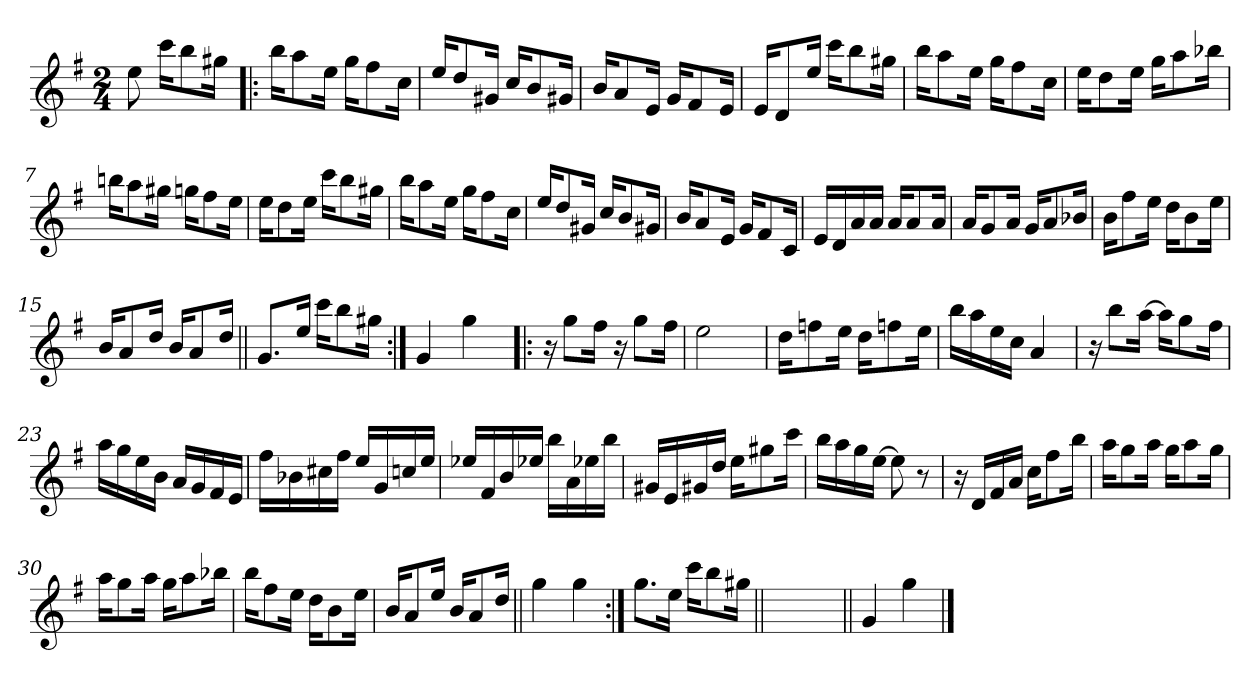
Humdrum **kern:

**kern
*part1
*staff1
*clefG2
*k[f#]
*G:
*M2/4
=
8ee\
16ccc\KL
8bb\
16gg#X\Jk
=1!|:
16bb\KL
8aa\
16ee\Jk
16gg\KL
8ff#\
16cc\Jk
=2
16ee/KL
8dd/
16g#X/Jk
16cc/KL
8b/
16g#X/Jk
=3
16b/KL
8a/
16e/Jk
16g/KL
8f#/
16e/Jk
!!LO:LB:g=z
=4
16e/KL
8d/
16ee/Jk
16ccc\KL
8bb\
16gg#X\Jk
=5
16bb\KL
8aa\
16ee\Jk
16gg\KL
8ff#\
16cc\Jk
=6
16ee\KL
8dd\
16ee\Jk
16gg\KL
8aa\
16bb-X\Jk
=7
16bbn\KL
8aa\
16gg#X\Jk
16ggn\KL
8ff#\
16ee\Jk
!!LO:LB:g=z
=8
16ee\KL
8dd\
16ee\Jk
16ccc\KL
8bb\
16gg#X\Jk
=9
16bb\KL
8aa\
16ee\Jk
16gg\KL
8ff#\
16cc\Jk
=10
16ee/KL
8dd/
16g#X/Jk
16cc/KL
8b/
16g#X/Jk
=11
16b/KL
8a/
16e/Jk
16g/KL
8f#/
16c/Jk
!!LO:LB:g=z
=12
16e/LL
16d/
16a/
16a/JJ
16a/KL
8a/
16a/Jk
=13
16a/KL
8g/
16a/Jk
16g/KL
8a/
16b-X/Jk
=14
16b\KL
8ff#\
16ee\Jk
16dd\KL
8b\
16ee\Jk
=15
16b/KL
8a/
16dd/Jk
16b/KL
8a/
16dd/Jk
!!LO:LB:g=z
=16||
8.g/L
16ee/Jk
16ccc\KL
8bb\
16gg#X\Jk
=17:|!
4g/
4gg\
=18!|:
16r
8gg\L
16ff#\Jk
16r
8gg\L
16ff#\Jk
=19
2ee\
!!LO:LB:g=z
=20
16dd\KL
8ffn\
16ee\Jk
16dd\KL
8ffn\
16ee\Jk
=21
16bb\LL
16aa\
16ee\
16cc\JJ
4a/
=22
16r
8bb\L
[16aa\Jk
16aa\KL]
8gg\
16ff#\Jk
=23
16aa\LL
16gg\
16ee\
16b\JJ
16a/LL
16g/
16f#/
16e/JJ
!!LO:LB:g=z
=24
16ff#\LL
16b-X\
16cc#X\
16ff#\JJ
16ee/LL
16g/
16ccn/
16ee/JJ
=25
16ee-X/LL
16f#/
16b/
16ee-X/JJ
16bb\LL
16a\
16ee-X\
16bb\JJ
=26
16g#X/LL
16e/
16g#X/
16dd/JJ
16ee\KL
8gg#X\
16ccc\Jk
=27
16bb\LL
16aa\
16gg\
[16ee\JJ
8ee\]
8r
!!LO:LB:g=z
=28
16r
16d/LL
16f#/
16a/JJ
16cc\KL
8ff#\
16bb\Jk
=29
16aa\KL
8gg\
16aa\Jk
16gg\KL
8aa\
16gg\Jk
=30
16aa\KL
8gg\
16aa\Jk
16gg\KL
8aa\
16bb-X\Jk
=31
16bb\KL
8ff#\
16ee\Jk
16dd\KL
8b\
16ee\Jk
!!LO:LB:g=z
=32
16b/KL
8a/
16ee/Jk
16b/KL
8a/
16dd/Jk
=33||
4gg\
4gg\
=34:|!
8.gg\L
16ee\Jk
16ccc\KL
8bb\
16gg#X\Jk
=35||
2ryy
=36||
4g/
4gg\
==
*-
